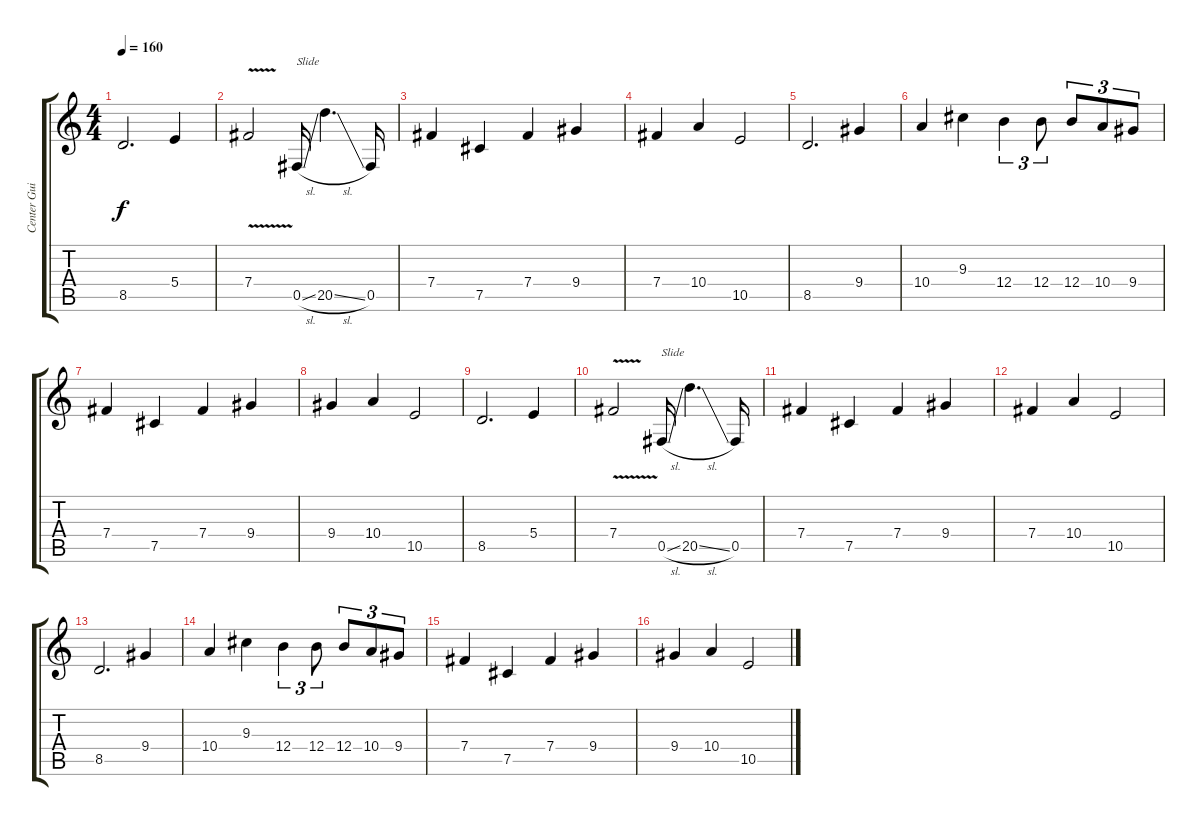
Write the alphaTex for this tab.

\track ("Center Guitar" "Center Gui") {instrument distortionguitar}
\staff {score tabs}
\tuning (Db4 Ab3 E3 B2 Gb2 Db2) {hide}
\ts (4 4)
\tempo 160
\clef g2
\ks c
8.5.2{d dy f} 5.4.4 |
7.4{v}.2 0.5{sl}.16{txt "Slide"} 20.5{sl}.4{d} 0.5.16 |
7.4.4 7.5.4 7.4.4 9.4.4 |
7.4.4 10.4.4 10.5.2 |
8.5.2{d} 9.4.4 |
10.4.4 9.3.4 12.4.4{tu (3 2)} 12.4.8{tu (3 2)} 12.4.8{tu (3 2)} 10.4.8{tu (3 2)} 9.4.8{tu (3 2)} |
7.4.4 7.5.4 7.4.4 9.4.4 |
9.4.4 10.4.4 10.5.2 |
8.5.2{d} 5.4.4 |
7.4{v}.2 0.5{sl}.16{txt "Slide"} 20.5{sl}.4{d} 0.5.16 |
7.4.4 7.5.4 7.4.4 9.4.4 |
7.4.4 10.4.4 10.5.2 |
8.5.2{d} 9.4.4 |
10.4.4 9.3.4 12.4.4{tu (3 2)} 12.4.8{tu (3 2)} 12.4.8{tu (3 2)} 10.4.8{tu (3 2)} 9.4.8{tu (3 2)} |
7.4.4 7.5.4 7.4.4 9.4.4 |
9.4.4 10.4.4 10.5.2
